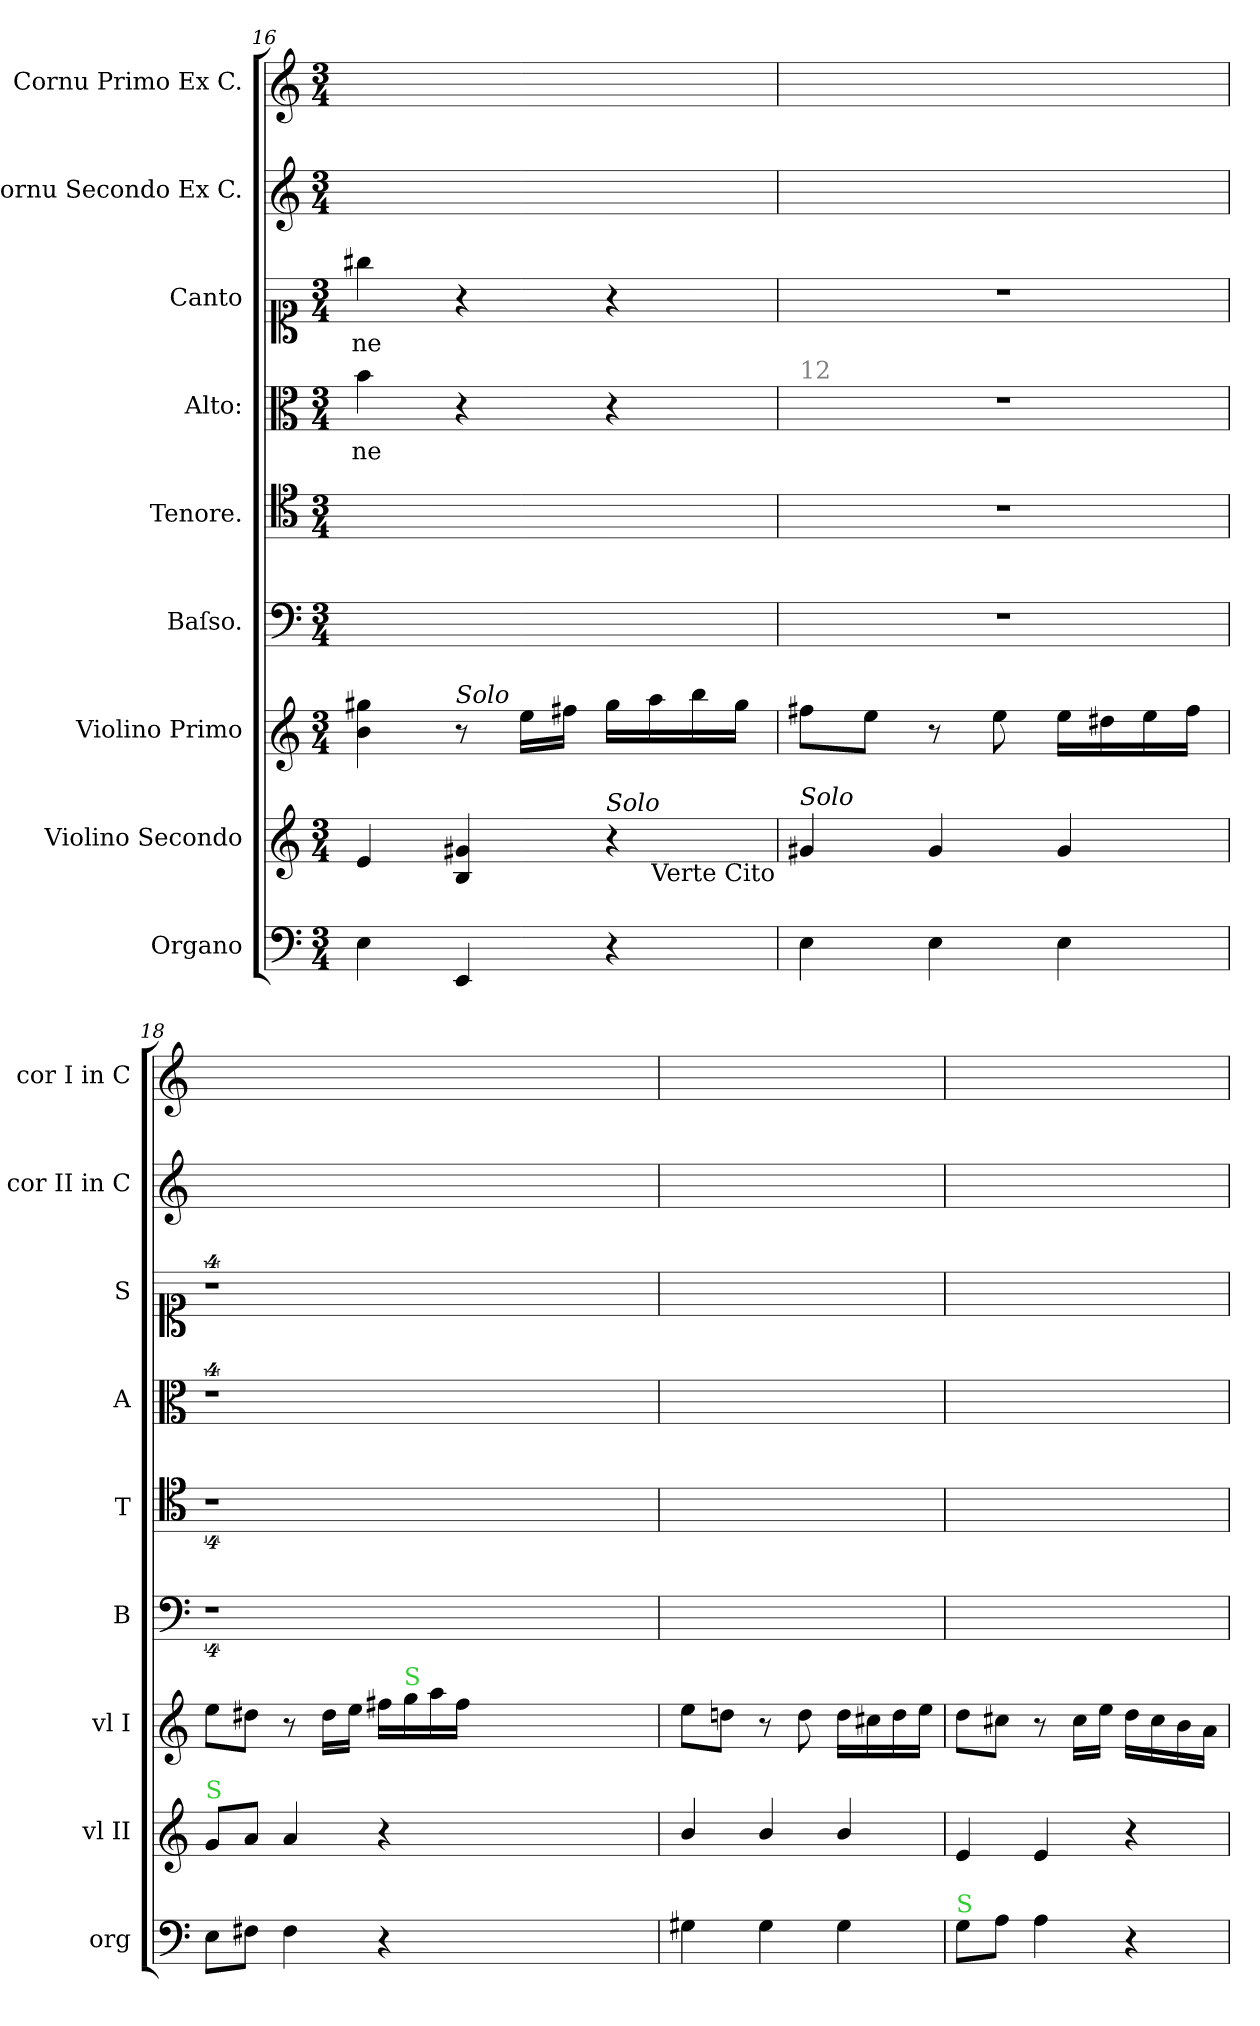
**kern	**kern	**kern	**kern	**kern	**kern	**text	**kern	**text	**kern	**kern
*part9	*part8	*part7	*part6	*part5	*part4	*part4	*part3	*part3	*part2	*part1
*staff9	*staff8	*staff7	*staff6	*staff5	*staff4	*staff4	*staff3	*staff3	*staff2	*staff1
*I"Organo	*I"Violino Secondo	*I"Violino Primo	*I"Baſso.	*I"Tenore.	*I"Alto:	*	*I"Canto	*	*I"Cornu Secondo Ex C.	*I"Cornu Primo Ex C.
*I'org	*I'vl II	*I'vl I	*I'B	*I'T	*I'A	*	*I'S	*	*I'cor II in C	*I'cor I in C
*clefF4	*clefG2	*clefG2	*clefF4	*clefC4	*clefC3	*	*clefC1	*	*clefG2	*clefG2
*k[]	*k[]	*k[]	*k[]	*k[]	*k[]	*	*k[]	*	*k[]	*k[]
*C:	*C:	*C:	*C:	*C:	*C:	*	*C:	*	*C:	*C:
*M3/4	*M3/4	*M3/4	*M3/4	*M3/4	*M3/4	*	*M3/4	*	*M3/4	*M3/4
=16	=16	=16	=16	=16	=16	=16	=16	=16	=16	=16
4E\	4e/	4b\ 4gg#X\	2.ryy	2.ryy	4b\	-ne	4gg#X\	-ne	2.ryy	2.ryy
!	!	!LO:TX:a:i:t=Solo	!	!	!	!	!	!	!	!
4EE/	4B/ 4g#X/	8r	.	.	4r	.	4r	.	.	.
.	.	16ee\LL	.	.	.	.	.	.	.	.
.	.	16ff#X\JJ	.	.	.	.	.	.	.	.
!	!LO:TX:a:i:t=Solo	!	!	!	!	!	!	!	!	!
4r	4r	16gg#\LL	.	.	4r	.	4r	.	.	.
.	.	16aa\	.	.	.	.	.	.	.	.
.	.	16bb\	.	.	.	.	.	.	.	.
.	.	16gg#\JJ	.	.	.	.	.	.	.	.
!	!LO:TX:b:rj:t=Verte Cito	!	!	!	!	!	!	!	!	!
=17	=17	=17	=17	=17	=17	=17	=17	=17	=17	=17
!	!	!	!	!	!LO:TX:a:color=grey:t=12	!	!	!	!	!
!	!LO:TX:a:i:t=Solo	!	!	!	!	!	!	!	!	!
4E\	4g#X/	8ff#X\L	2.r	2.r	2.r	.	2.r	.	2.ryy	2.ryy
.	.	8ee\J	.	.	.	.	.	.	.	.
4E\	4g#/	8r	.	.	.	.	.	.	.	.
.	.	8ee\	.	.	.	.	.	.	.	.
4E\	4g#/	16ee\LL	.	.	.	.	.	.	.	.
.	.	16dd#X\	.	.	.	.	.	.	.	.
.	.	16ee\	.	.	.	.	.	.	.	.
.	.	16ff#\JJ	.	.	.	.	.	.	.	.
=18	=18	=18	=18	=18	=18	=18	=18	=18	=18	=18
!	!LO:TX:a:color=limegreen:t=S	!	!	!	!	!	!	!	!	!
8E\L	8g/L	8ee\L	4%9r	4%9r	4%9r	.	4%9r	.	2.ryy	2.ryy
8F#X\J	8a/J	8dd#X\J	.	.	.	.	.	.	.	.
4F#\	4a/	8r	.	.	.	.	.	.	.	.
.	.	16dd#\LL	.	.	.	.	.	.	.	.
.	.	16ee\JJ	.	.	.	.	.	.	.	.
4r	4r	16ff#X\LL	.	.	.	.	.	.	.	.
!	!	!LO:TX:a:color=limegreen:t=S	!	!	!	!	!	!	!	!
.	.	16gg\	.	.	.	.	.	.	.	.
.	.	16aa\	.	.	.	.	.	.	.	.
.	.	16ff#\JJ	.	.	.	.	.	.	.	.
1.ryy	1.ryy	1.ryy	.	.	.	.	.	.	1.ryy	1.ryy
=19	=19	=19	=19	=19	=19	=19	=19	=19	=19	=19
4G#X\	4b/	8ee\L	2.ryy	2.ryy	2.ryy	.	2.ryy	.	2.ryy	2.ryy
.	.	8ddn\J	.	.	.	.	.	.	.	.
4G#\	4b/	8r	.	.	.	.	.	.	.	.
.	.	8dd\	.	.	.	.	.	.	.	.
4G#\	4b/	16dd\LL	.	.	.	.	.	.	.	.
.	.	16cc#X\	.	.	.	.	.	.	.	.
.	.	16dd\	.	.	.	.	.	.	.	.
.	.	16ee\JJ	.	.	.	.	.	.	.	.
=20	=20	=20	=20	=20	=20	=20	=20	=20	=20	=20
!LO:TX:a:color=limegreen:t=S	!	!	!	!	!	!	!	!	!	!
8G\L	4e/	8dd\L	2.ryy	2.ryy	2.ryy	.	2.ryy	.	2.ryy	2.ryy
8A\J	.	8cc#X\J	.	.	.	.	.	.	.	.
4A\	4e/	8r	.	.	.	.	.	.	.	.
.	.	16cc#\LL	.	.	.	.	.	.	.	.
.	.	16ee\JJ	.	.	.	.	.	.	.	.
4r	4r	16dd\LL	.	.	.	.	.	.	.	.
.	.	16cc#\	.	.	.	.	.	.	.	.
.	.	16b\	.	.	.	.	.	.	.	.
.	.	16a\JJ	.	.	.	.	.	.	.	.
=	=	=	=	=	=	=	=	=	=	=
*-	*-	*-	*-	*-	*-	*-	*-	*-	*-	*-
